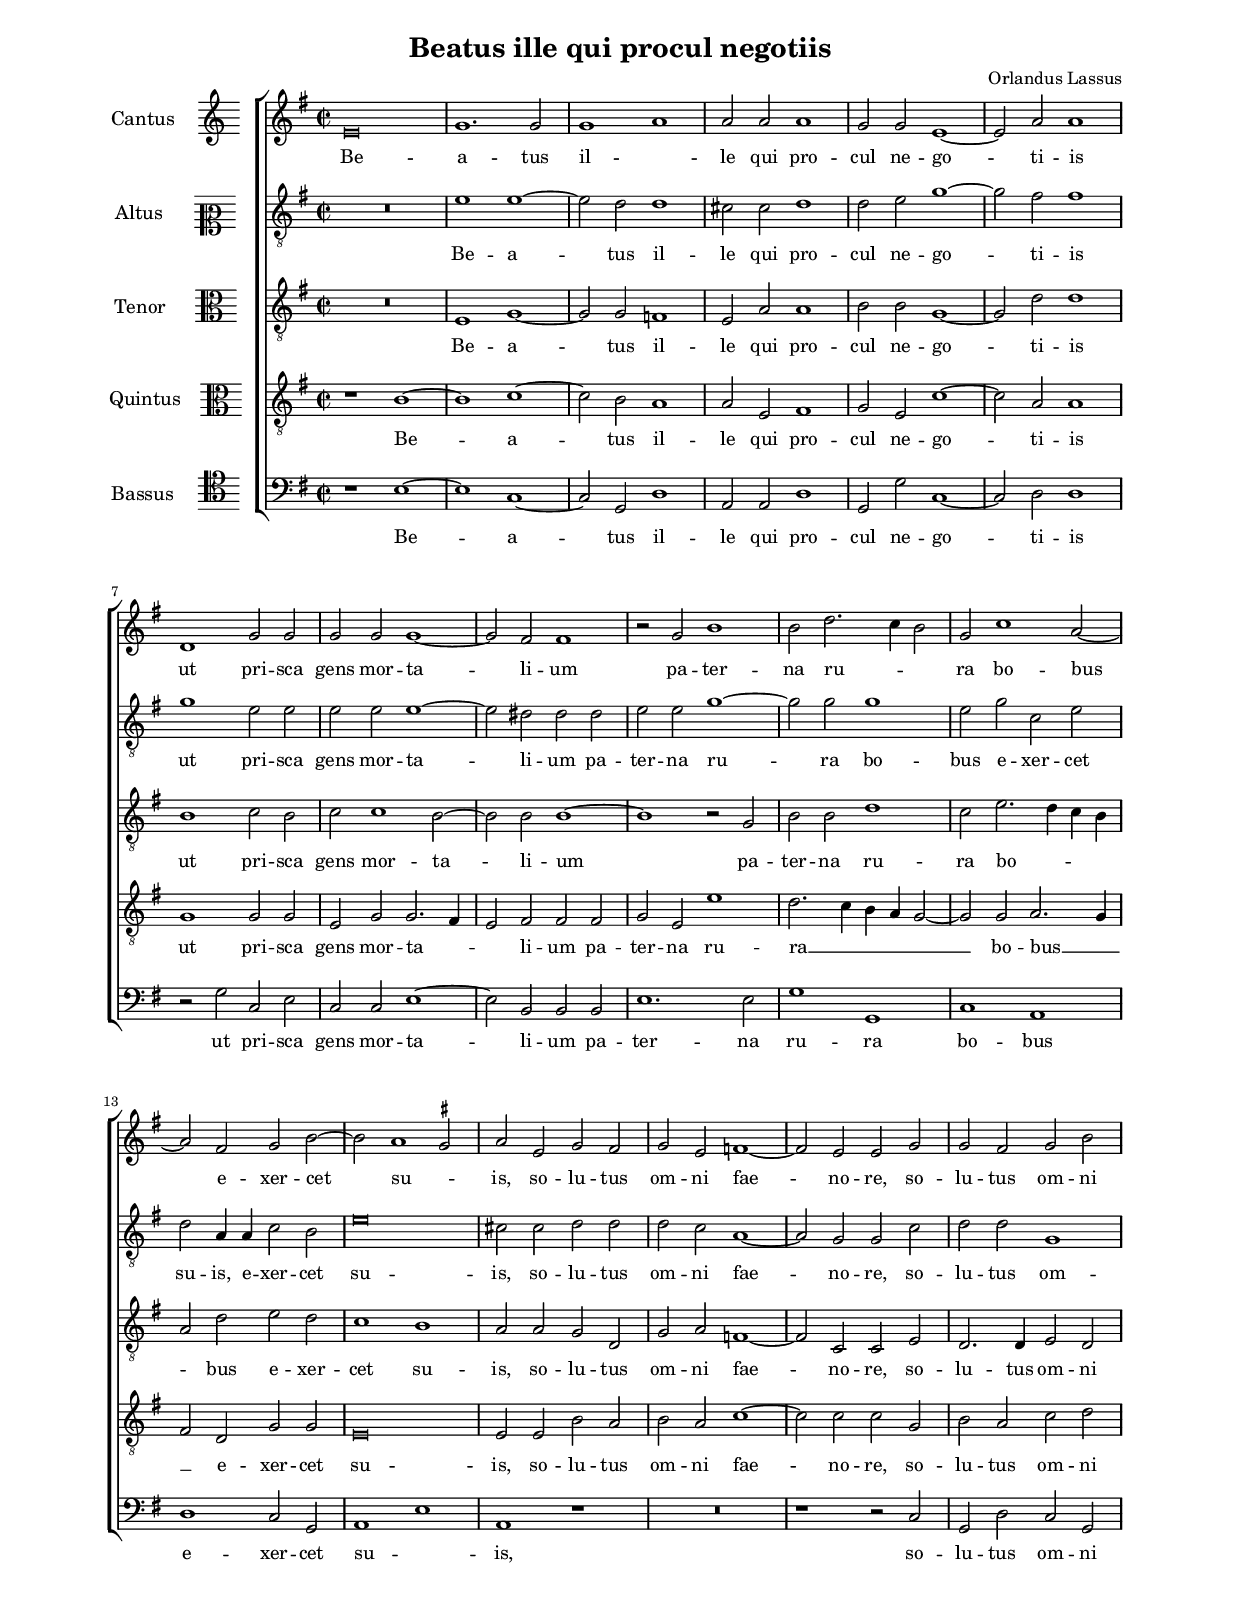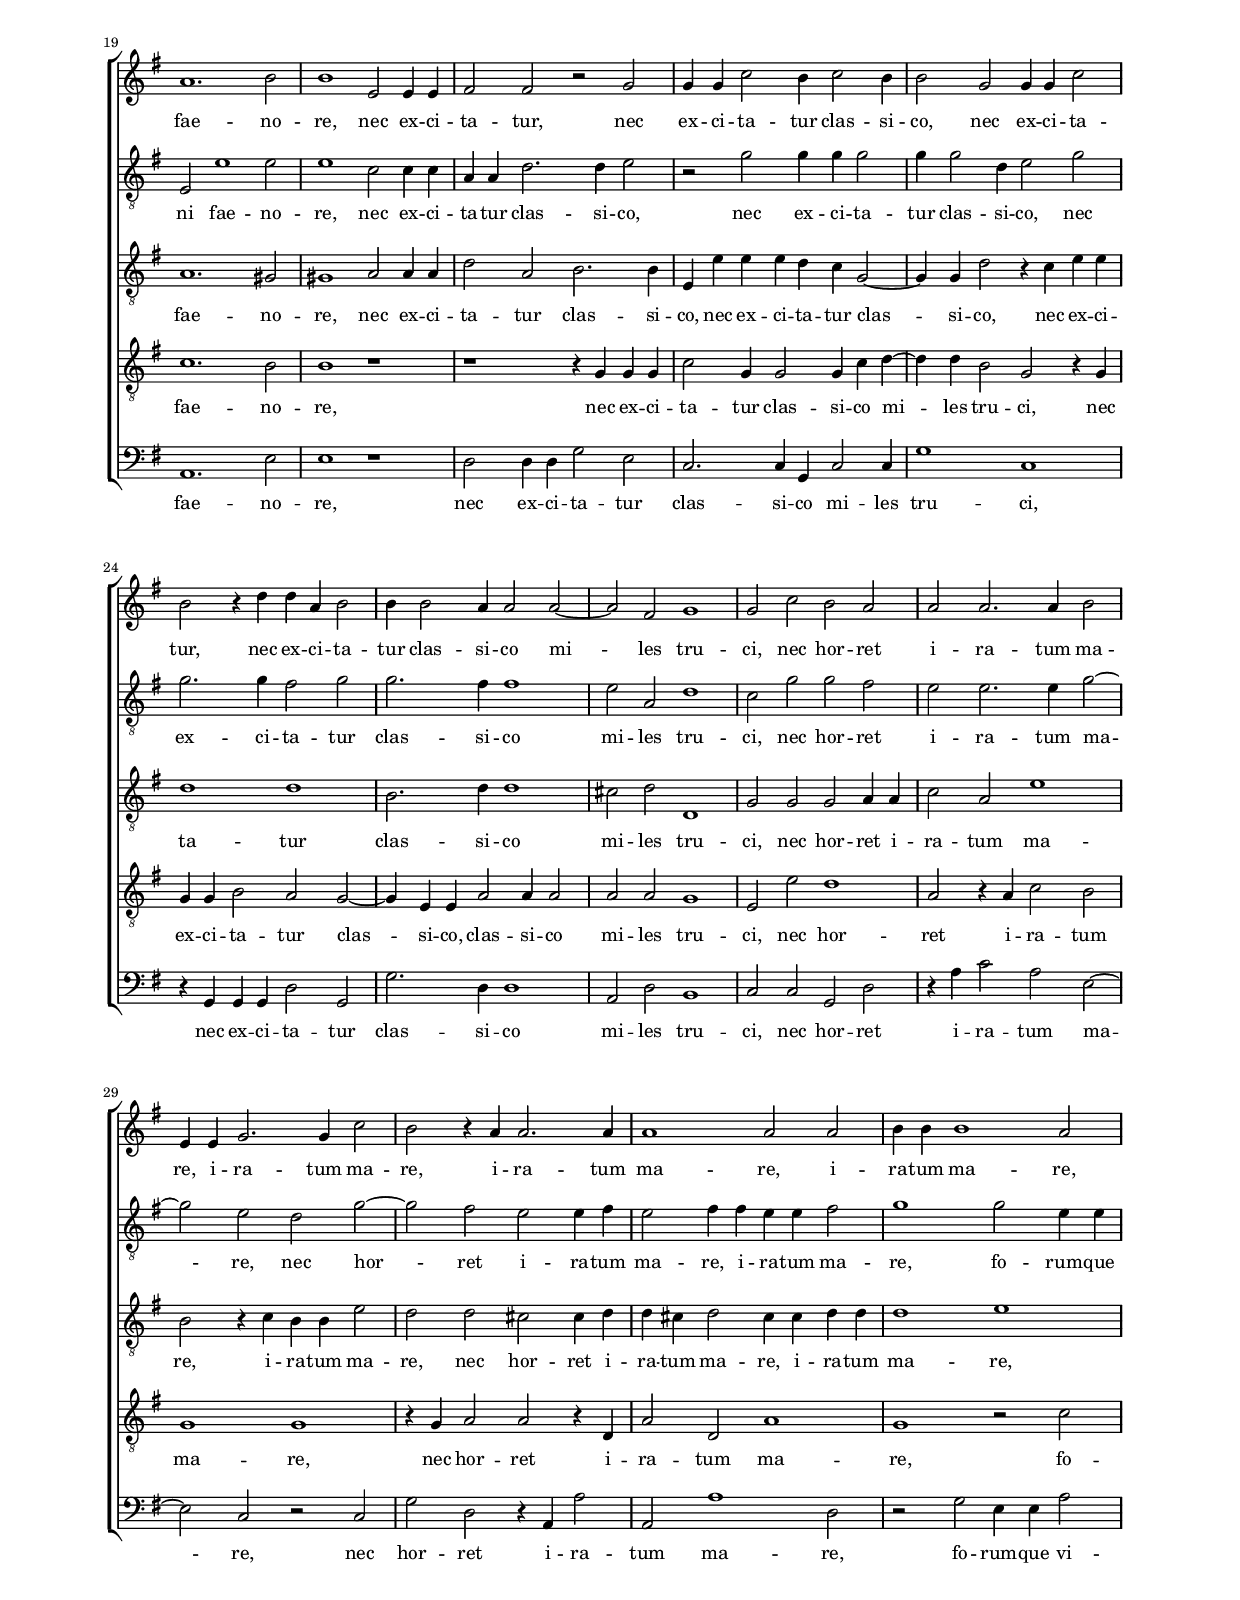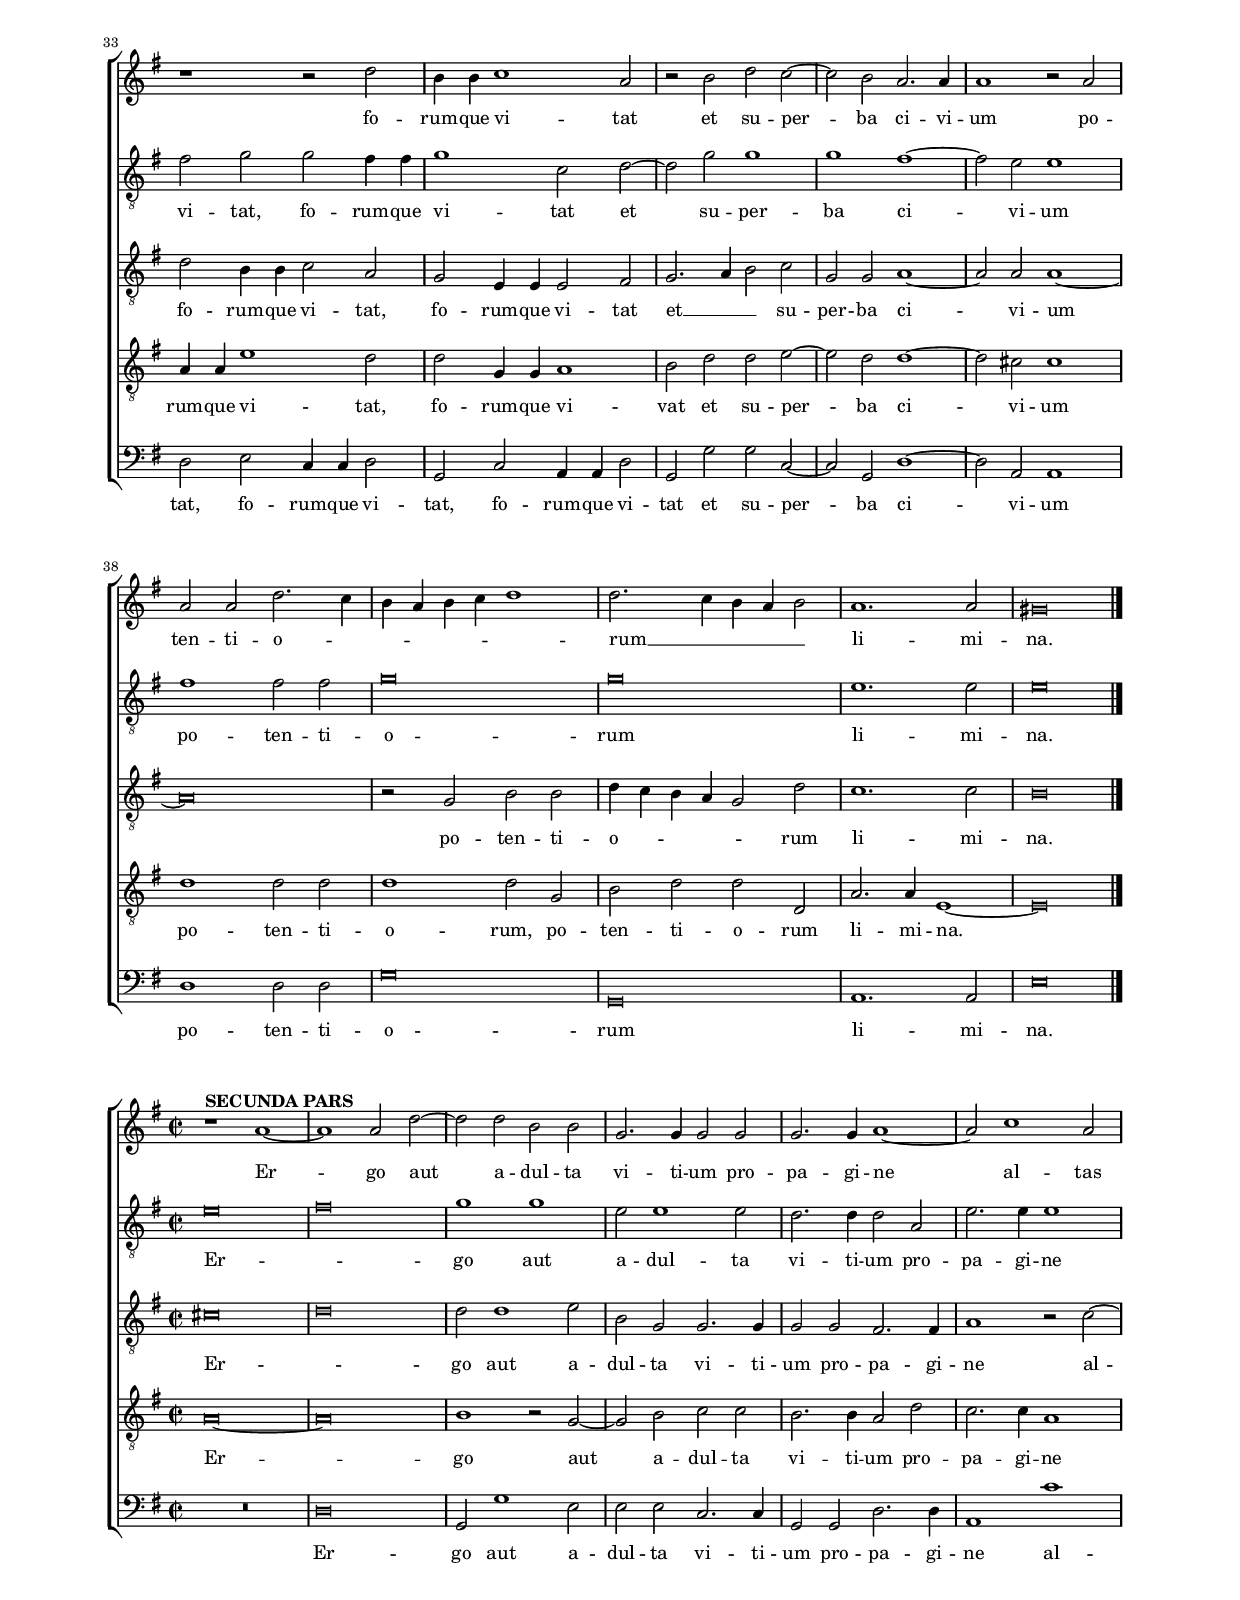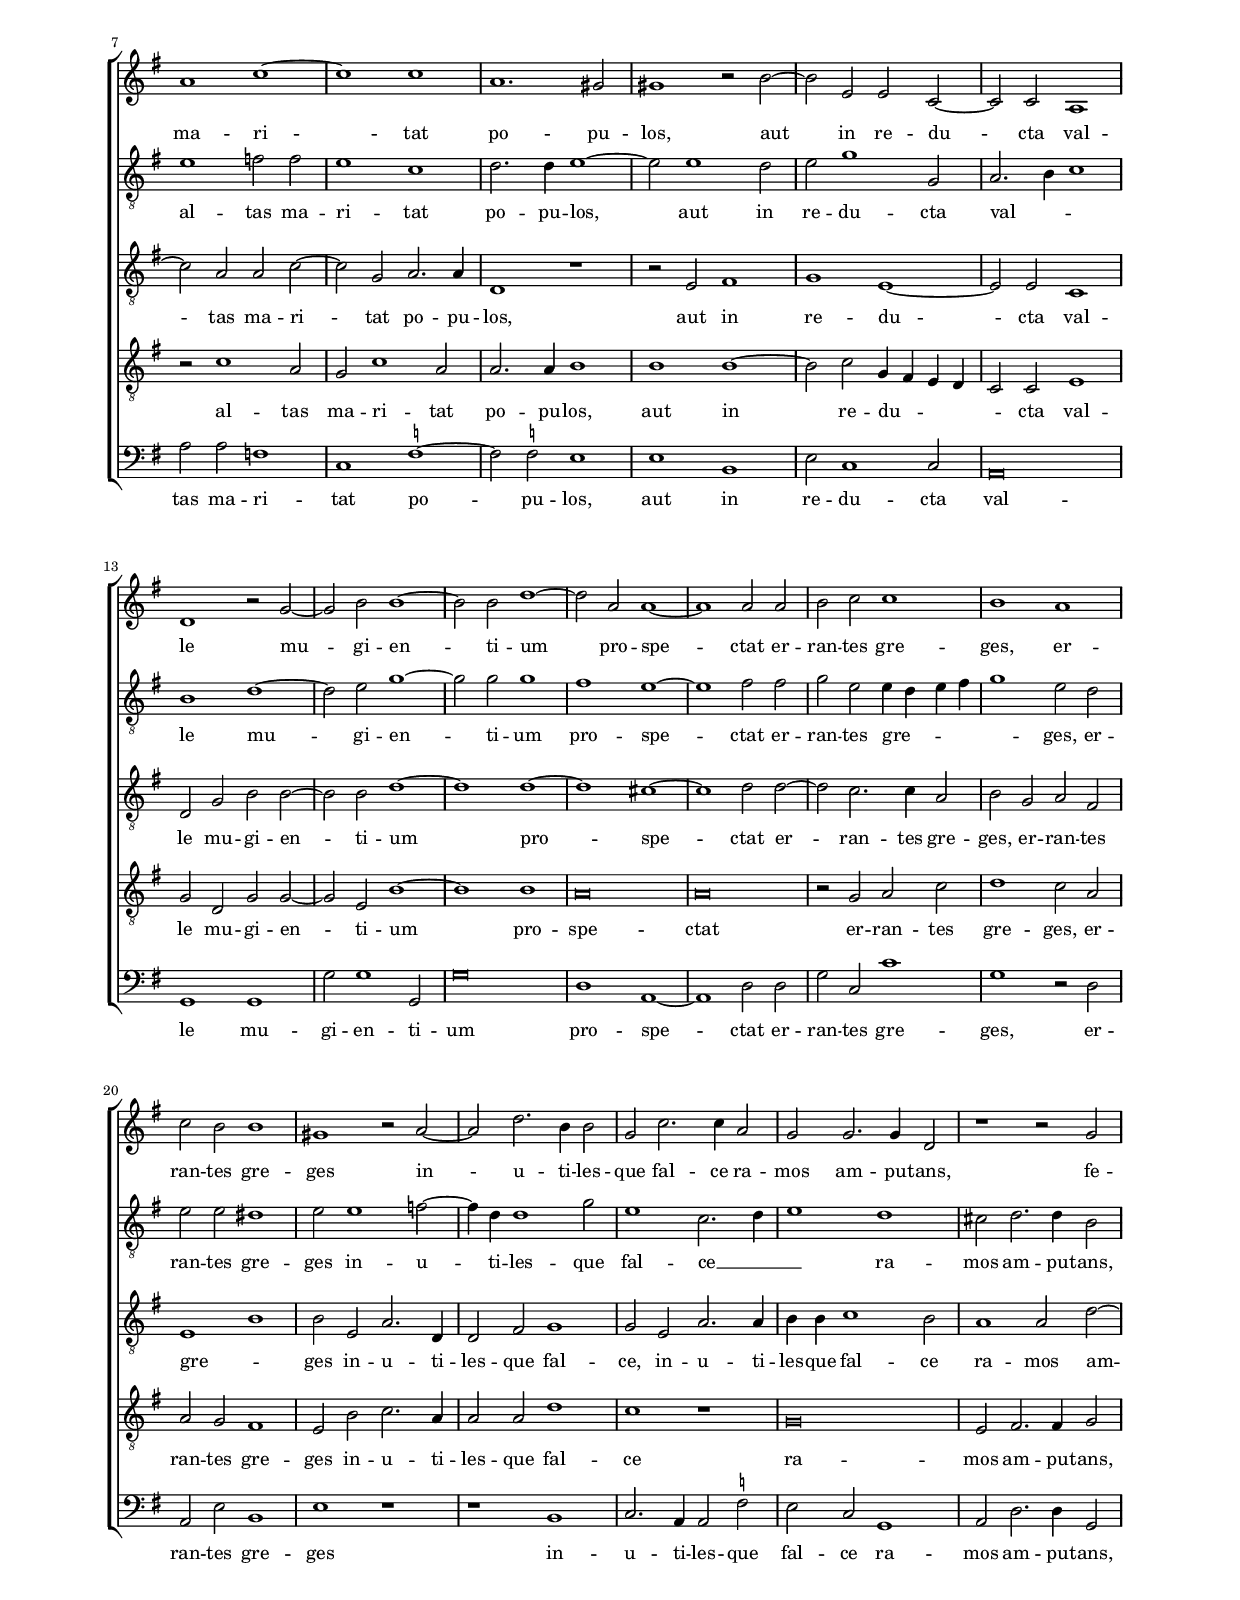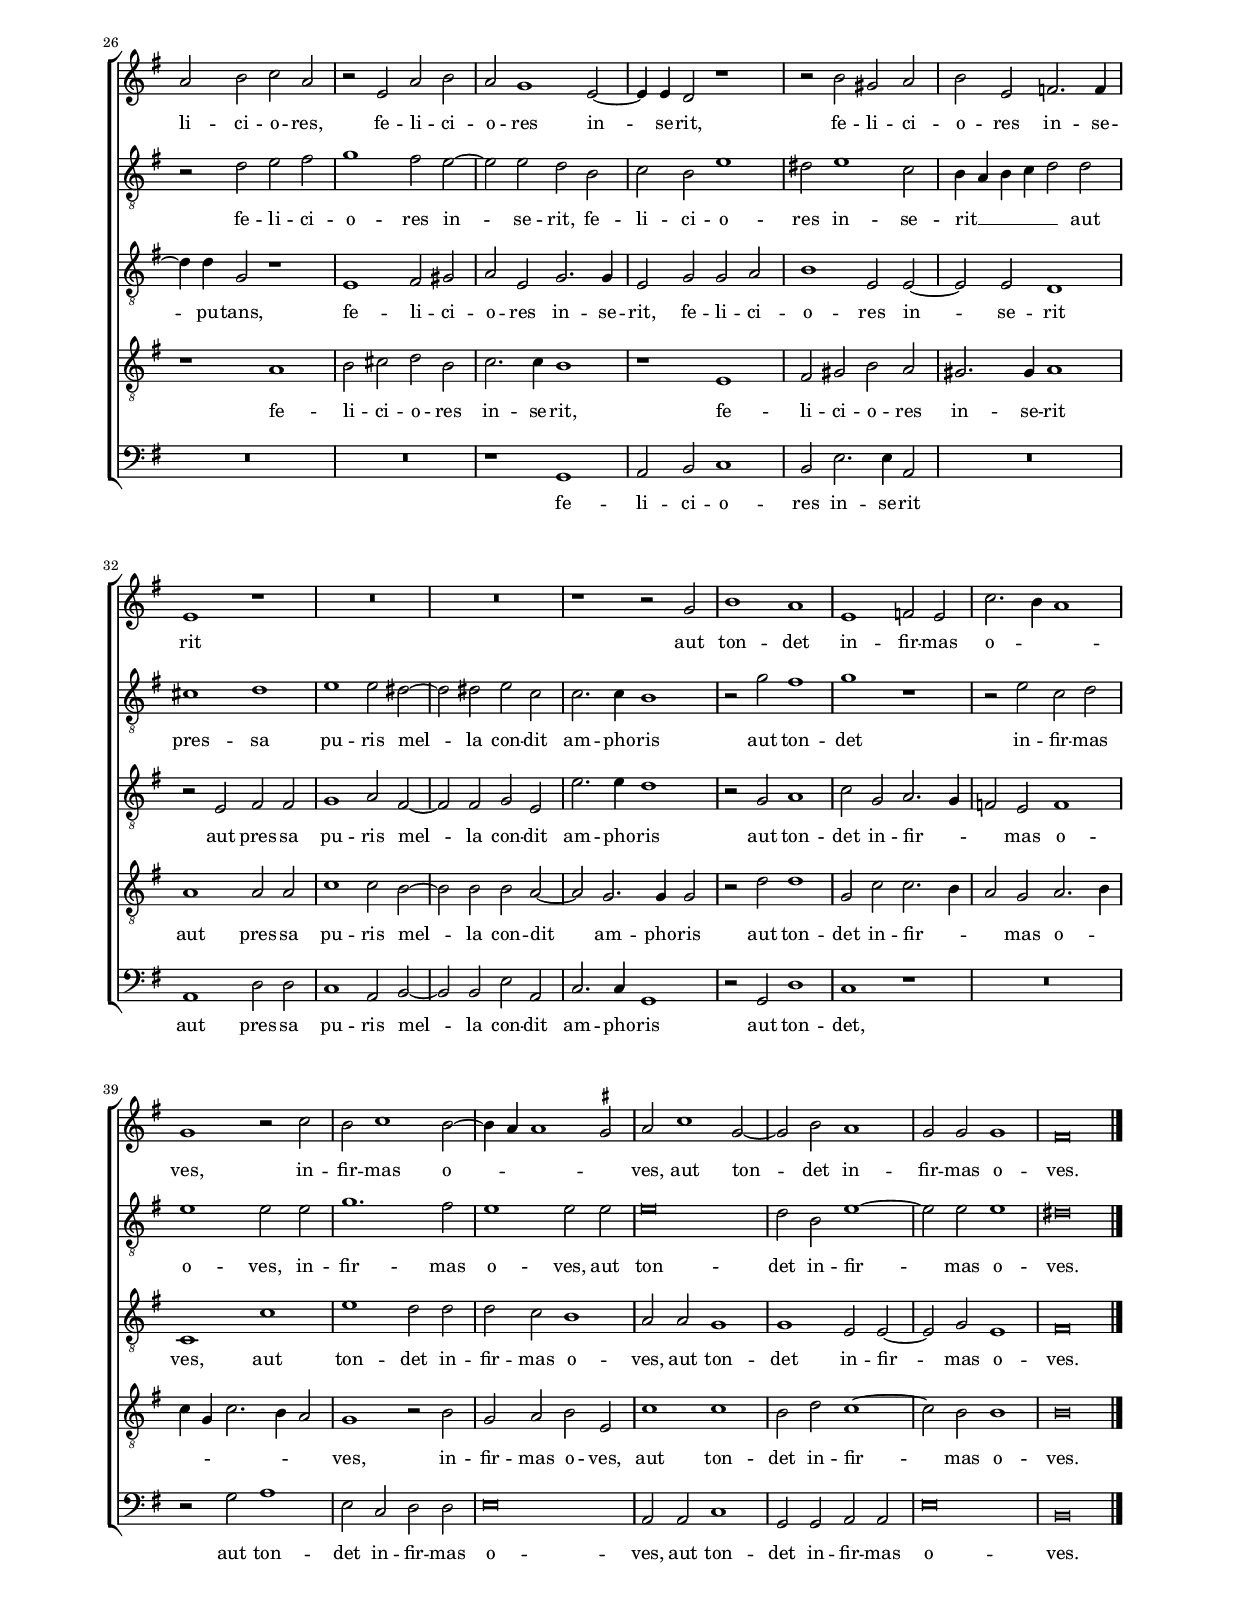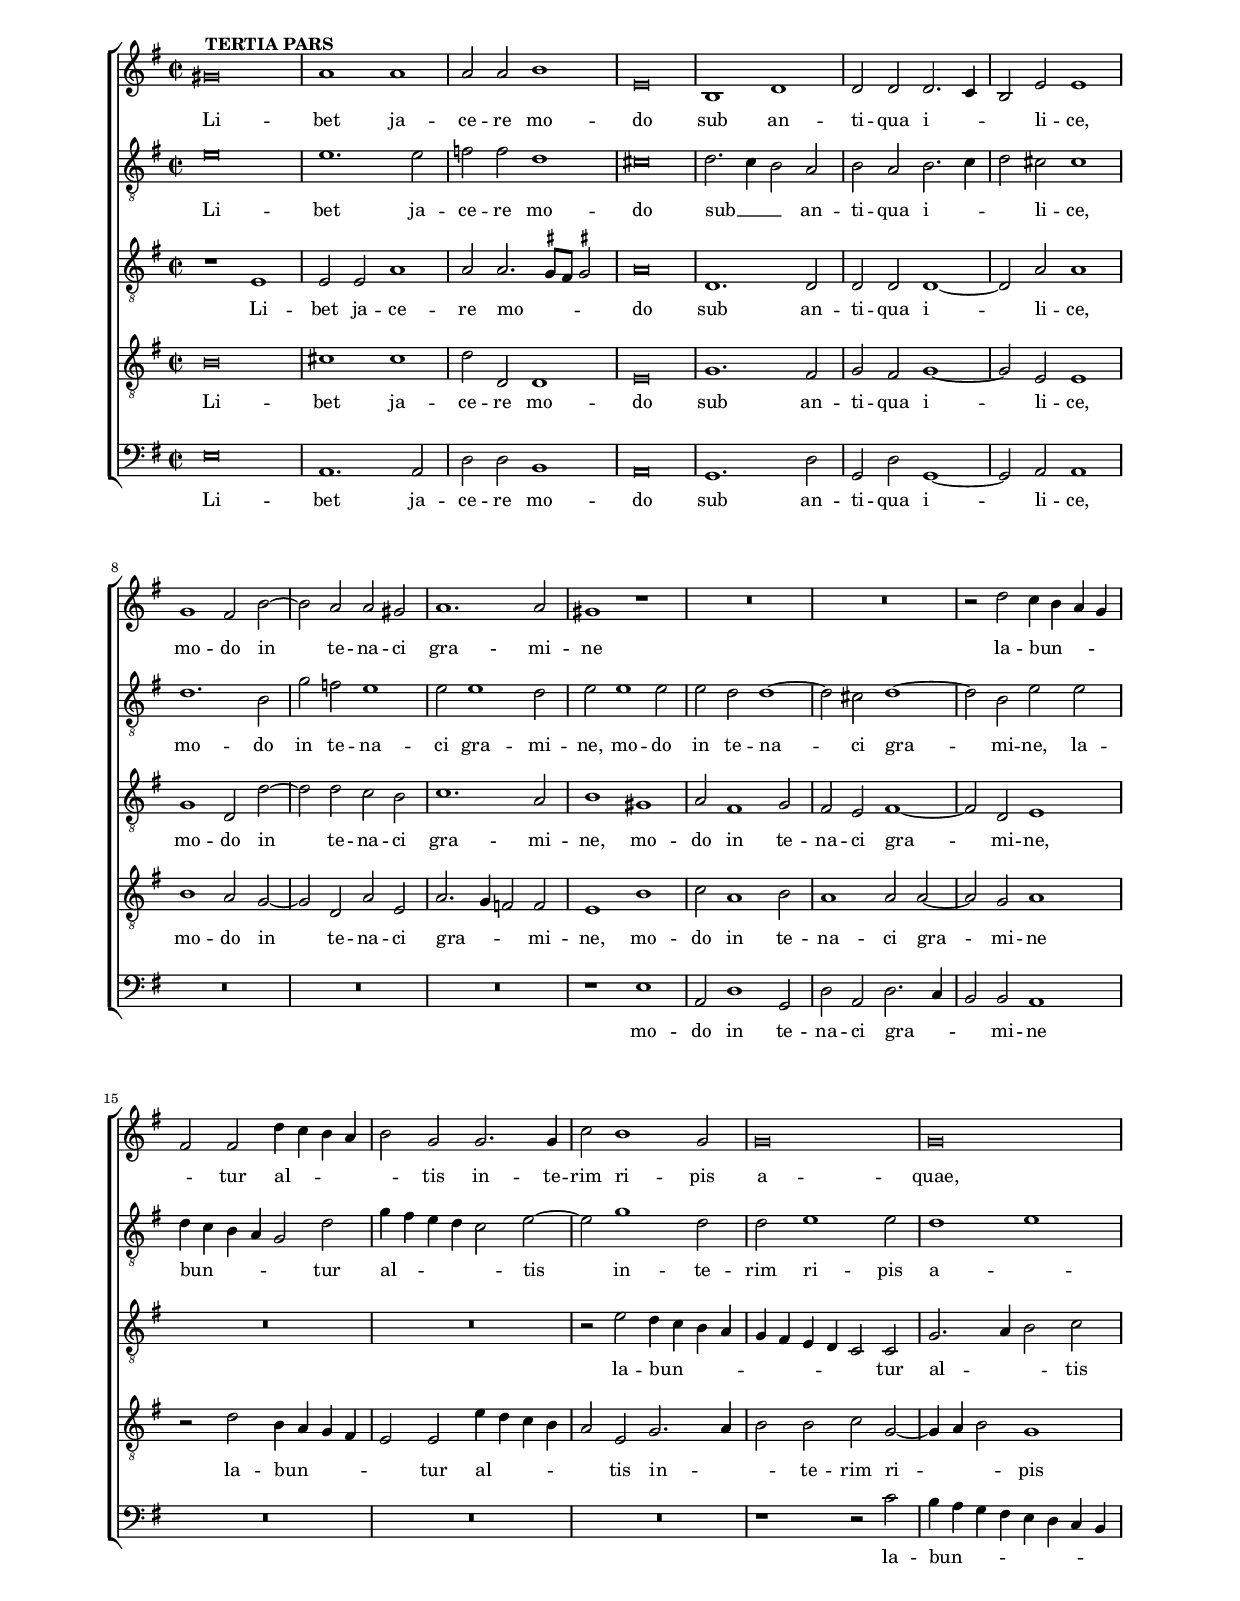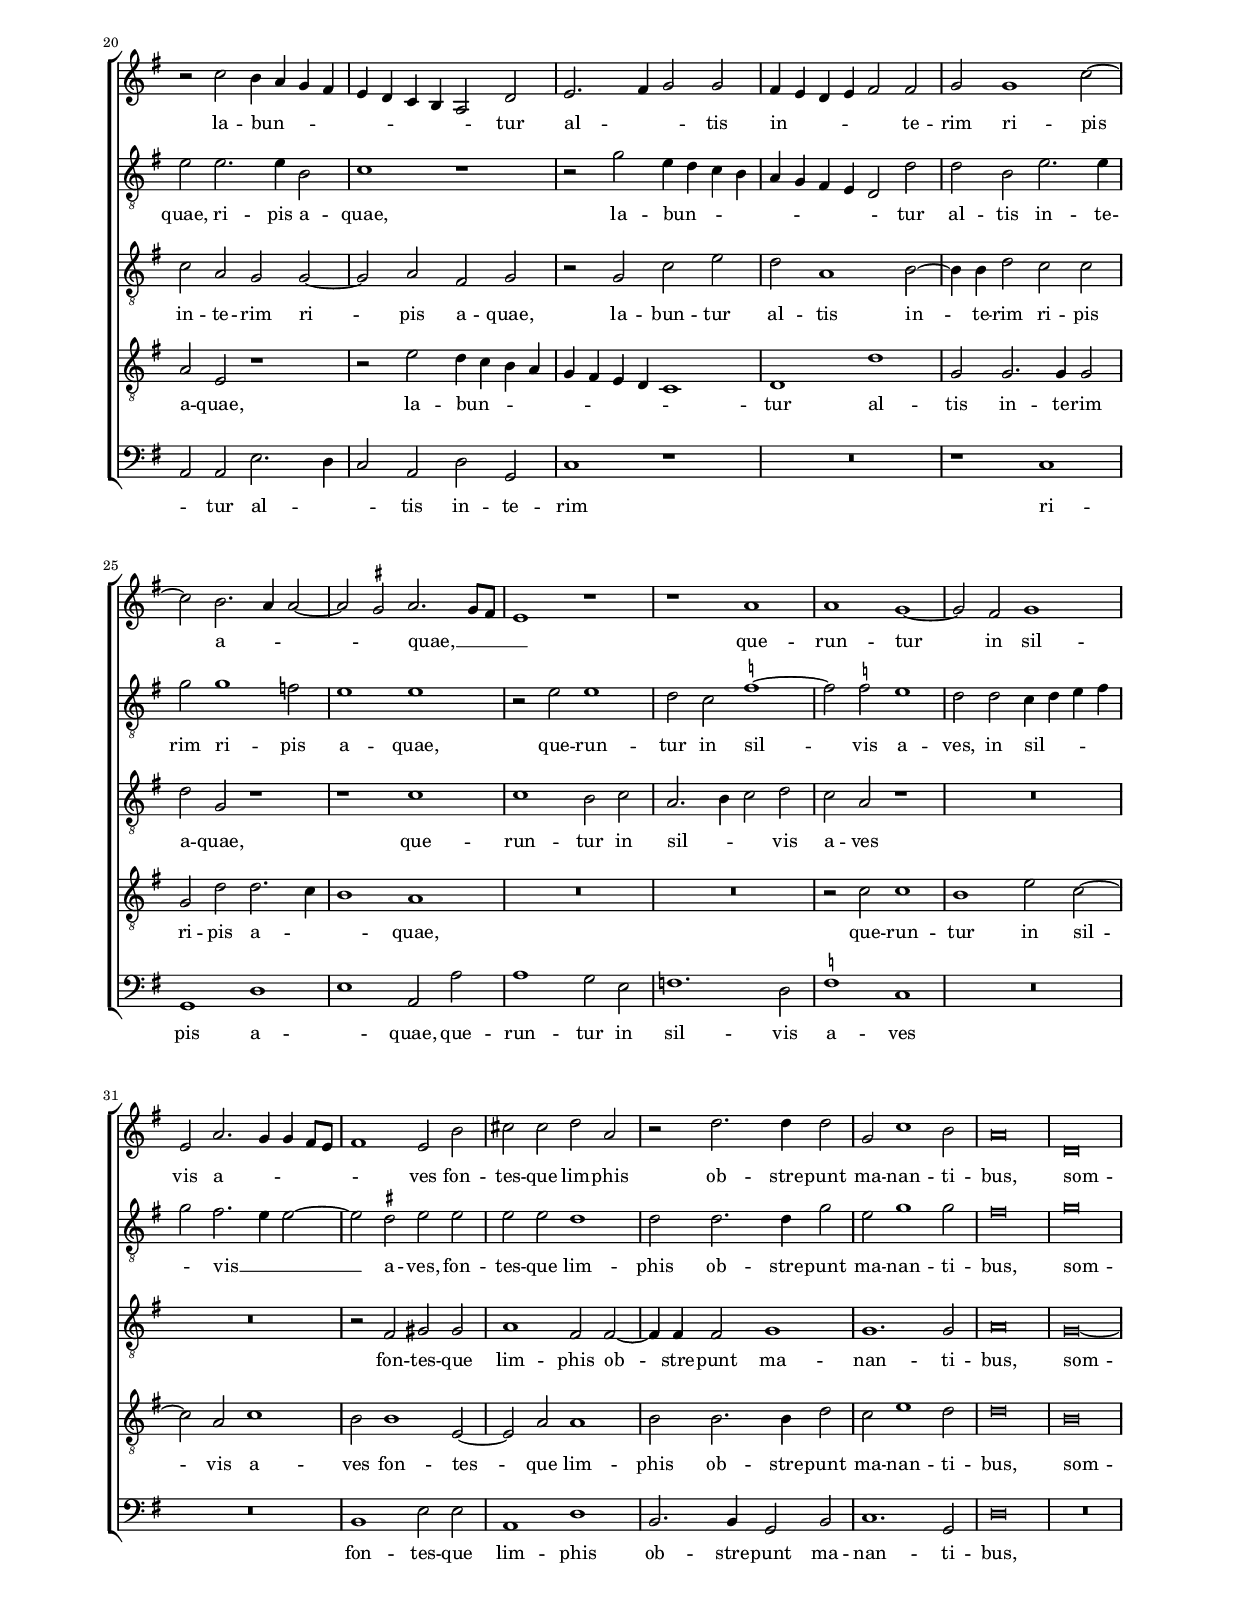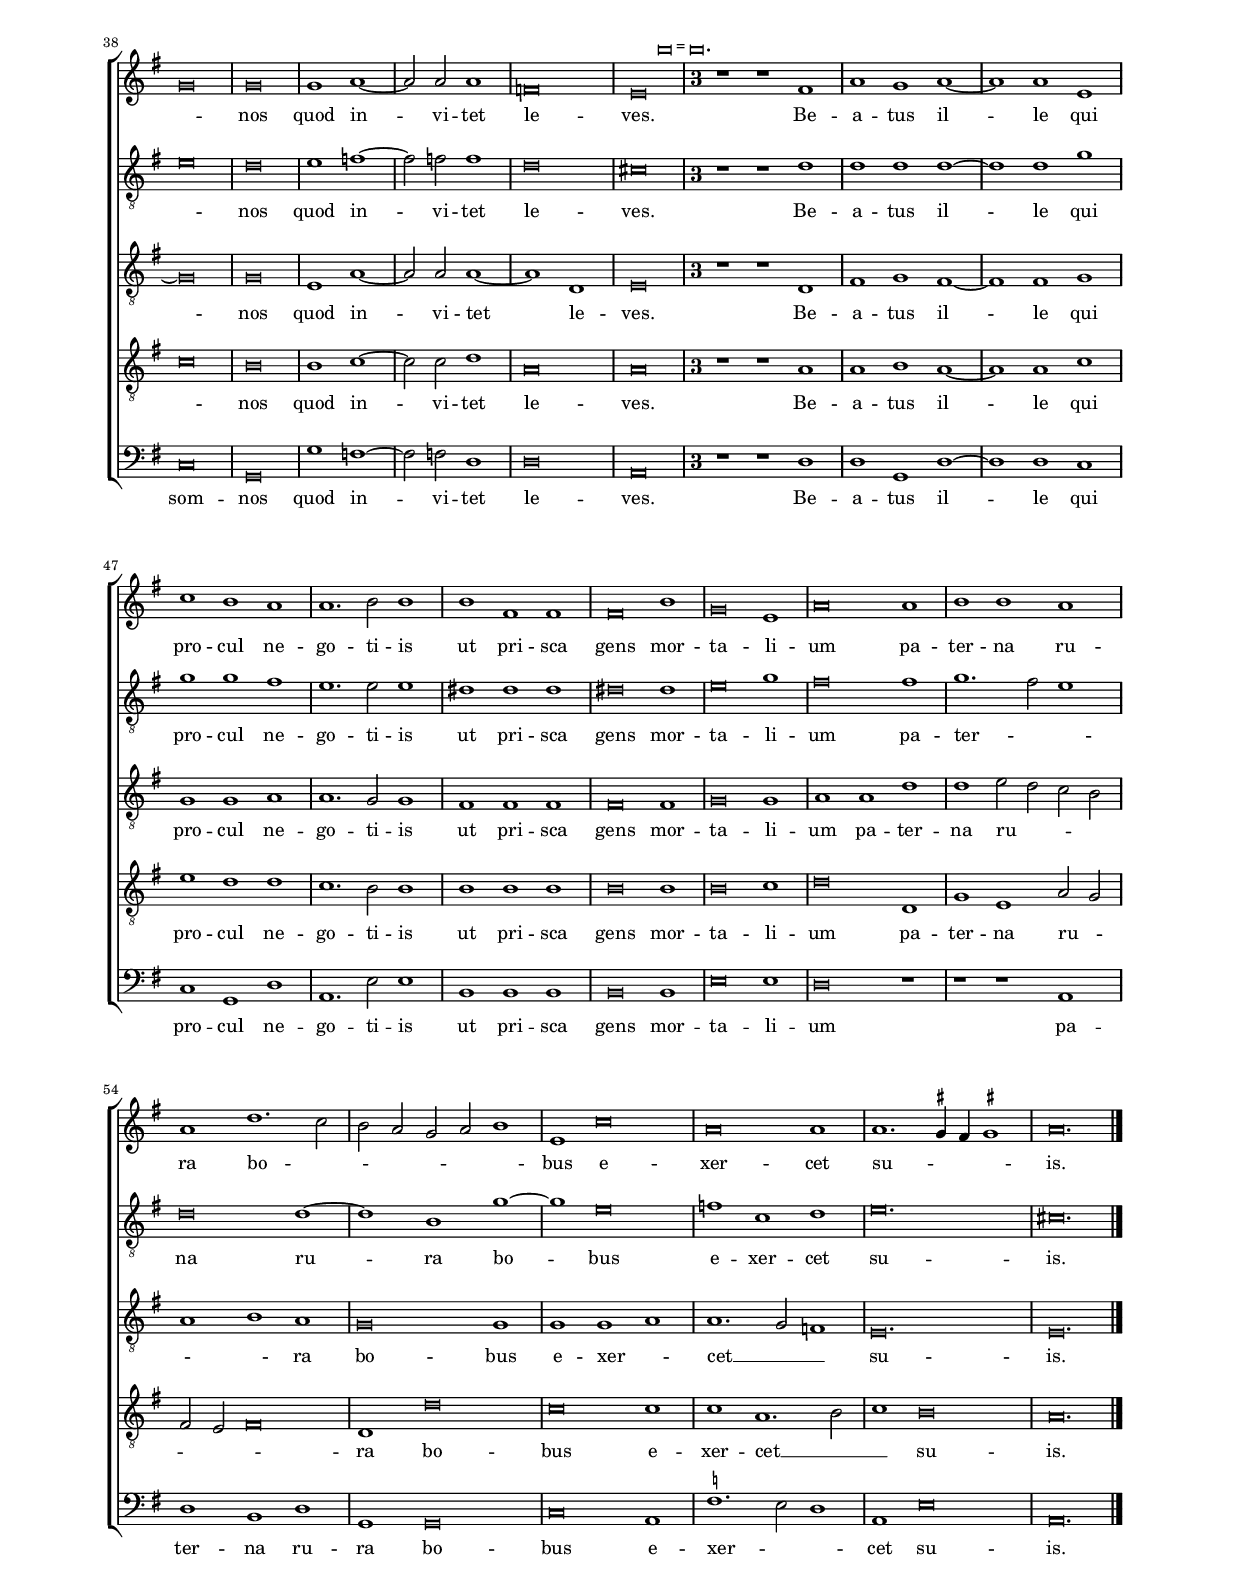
\header
{
  title="Beatus ille qui procul negotiis"
  composer="Orlandus Lassus"
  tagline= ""
}

\version "2.18.2"
\include "deutsch.ly"
#(set-global-staff-size 15)
% #(set-default-paper-size "letter")
#(ly:set-option 'point-and-click #f)

	
	ficta = { \once \set suggestAccidentals = ##t }
	
	forget = #(define-music-function (parser location music) (ly:music?) #{
		\accidentalStyle forget
		$music
		\accidentalStyle default
		#})
	
	m = \melisma
	me = \melismaEnd


\paper
	{
	top-margin = 1.8 \cm
	bottom-margin = 1.8 \cm
	left-margin = 2 \cm
	right-margin = 2 \cm
	ragged-bottom = ##f
	ragged-last-bottom = ##t
	print-page-number = ##f
	score-system-spacing = #'((basic-distance . 17) (minimum-distance . 14) (padding . 6) (strechability . 150))
	system-system-spacing = #'((basic-distance . 17) (minimum-distance . 14) (padding . 6) (strechability . 150))
	systems-per-page = 3
%       page-count = 6
%	min-systems-per-page = 3
	}

global = {
	\key c \major
	\time 2/2 \set Score.measureLength = #(ly:make-moment 2/1)
        \skip 1*84 \bar "|."
	}
	

incipitcantus = \markup { \score {
	{
	\set Staff.instrumentName = \markup { \fontsize #1 "Cantus" }
	\key c \major
	\clef violin
	s4 \bar ""
	}
	\layout  {
	raggedright = ##t
	indent = 1.8 \cm
	line-width = 2.5 \cm
	\context { \Staff \remove Time_signature_engraver }
	\override Staff.Clef.Y-extent = #'(0 . 0)
	}} \hspace #1 }
      
      
incipitaltus = \markup { \score {
	{
	\set Staff.instrumentName = \markup { \fontsize #1 "Altus" }
	\key c \major
	\clef mezzosoprano
	s4 \bar ""
	}
	\layout  {
	raggedright = ##t
	indent = 1.8 \cm
	line-width = 2.5 \cm
	\context { \Staff \remove Time_signature_engraver }
	\override Staff.Clef.Y-extent = #'(0 . 0)
	}} \hspace #1 }


incipittenor = \markup { \score {
	{
	\set Staff.instrumentName = \markup { \fontsize #1 "Tenor" }
	\key c \major
	\clef alto
	s4 \bar ""
	}
	\layout  {
	raggedright = ##t
	indent = 1.8 \cm
	line-width = 2.5 \cm
	\context { \Staff \remove Time_signature_engraver }
	\override Staff.Clef.Y-extent = #'(0 . 0)
	}} \hspace #1 }
      
      
incipitquintus = \markup { \score {
	{
	\set Staff.instrumentName = \markup { \fontsize #1 "Quintus" }
	\key c \major
	\clef alto
	s4 \bar ""
	}
	\layout  {
	raggedright = ##t
	indent = 1.8 \cm
	line-width = 2.5 \cm
	\context { \Staff \remove Time_signature_engraver }
	\override Staff.Clef.Y-extent = #'(0 . 0)
	}} \hspace #1 }
      
      
incipitbassus = \markup { \score {
	{
	\set Staff.instrumentName = \markup { \fontsize #1 "Bassus" }
	\key c \major
	\clef tenor
	s4 \bar ""
	}
	\layout  {
	raggedright = ##t
	indent = 1.8 \cm
	line-width = 2.5 \cm
	\context { \Staff \remove Time_signature_engraver }
	\override Staff.Clef.Y-extent = #'(0 . 0)
	}} \hspace #1 }


cantus =  \relative c''
	{
	a\breve
	c1. c2
	c1 d
	d2 d d1
%5
	c2 c a1~ |
	a2 d d1
	g,1 c2 c
	c2 c c1~
	c2 h h1
%10
	r2 c e1 |
	e2 g2. f4 e2
	c2 f1 d2~
	d2 h c e~
	e2 d1 \ficta cis2
%15
	d2 a c h |
	c2 a b1~
	b2 a a c
	c2 h c e
	d1. e2
%20
	e1 a,2 a4 a |
	h2 h r c
	c4 c f2 e4 f2 e4
	e2 c c4 c f2
	e2 r4 g g d e2
%25
	e4 e2 d4 d2 d~ |
	d2 h c1
	c2 f e d
	d2 d2. d4 e2
	a,4 a c2. c4 f2
%30
	e2 r4 d d2. d4 |
	d1 d2 d
	e4 e e1 d2
	r1 r2 g
	e4 e f1 d2
%35
	r2 e g f~ | 
	f2 e d2. d4
	d1 r2 d
	d2 d g2. f4
	e4 d e f g1
%40
	g2. f4 e d e2 |
	d1. d2
	cis\breve |
	}


altus =  \relative c'
        {
	R\breve
	a'1 a~
	a2 g g1
	fis2 fis g1
%5
	g2 a c1~ |
	c2 h h1
	c1 a2 a
	a2 a a1~
	a2 gis gis gis
%10
	a2 a c1~ |
	c2 c c1
	a2 c f, a
	g2 d4 d f2 e
	a\breve
%15
	fis2 fis g g |
	g2 f d1~
	d2 c c f
	g2 g c,1
	a2 a'1 a2
%20
	a1 f2 f4 f |
	d4 d g2. g4 a2
	r2 c c4 c c2
	c4 c2 g4 a2 c
	c2. c4 h2 c
%25
	c2. h4 h1 |
	a2 d, g1
	f2 c' c h
	a2 a2. a4 c2~
	c2 a g c~
%30
	c2 h a a4 h |
	a2 h4 h a a h2
	c1 c2 a4 a
	h2 c c h4 h
	c1 f,2 g~
%35
	g2 c c1 |
	c1 h~
	h2 a a1
	h1 h2 h
	c\breve
%40
	c\breve |
	a1. a2
	a\breve |
	}


tenor =  \relative c'
	{
	R\breve
	a1 c~
	c2 c b1
	a2 d d1
%5
	e2 e c1~ |
	c2 g' g1
	e1 f2 e |
	f2 f1 e2~
	e2 e e1~
%10
	e1 r2 c |
	e2 e g1
	f2 a2. g4 f e
	d2 g a g
	f1 e
%15
	d2 d c g |
	c2 d b1~
	b2 f f a
	g2. g4 a2 g
	d'1. cis2
%20
	cis1 d2 d4 d |
	g2 d e2. e4
	a,4 a' a a g f c2~
	c4 c g'2 r4 f a a
	g1 g
%25
	e2. g4 g1 |
	fis2 g g,1
	c2 c c d4 d
	f2 d a'1
	e2 r4 f e e a2
%30
	g2 g fis fis4 g |
	g4 fis g2 fis4 fis g g
	g1 a
	g2 e4 e f2 d
	c2 a4 a a2 h
%35
	c2. d4 e2 f |
	c2 c d1~
	d2 d d1~
	d\breve
	r2 c e e
%40
	g4 f e d c2 g' |
	f1. f2
	e\breve |
	}


quintus  =  \relative c'
	{
	r1 e~
	e1 f~
	f2 e d1
	d2 a h1
%5
	c2 a f'1~ |
	f2 d d1
	c1 c2 c
	a2 c c2. h4
	a2 h h h
%10
	c2 a a'1 |
	g2. f4 e d c2~
	c2 c d2. c4
	h2 g c c
	a\breve
%15
	a2 a e' d |
	e2 d f1~
	f2 f f c
	e2 d f g
	f1. e2
%20
	e1 r |
	r1 r4 c c c
	f2 c4 c2 c4 f g~
	g4 g e2 c r4 c
	c4 c e2 d c~
%25
	c4 a a d2 d4 d2 |
	d2 d c1
	a2 a' g1
	d2 r4 d f2 e
	c1 c
%30
	r4 c d2 d r4 g, |
	d'2 g, d'1
	c1 r2 f
	d4 d a'1 g2
	g2 c,4 c d1
%35
	e2 g g a~ |
	a2 g g1~
	g2 fis fis1
	g1 g2 g
	g1 g2 c,
%40
	e2 g g g, |
	d'2. d4 a1~
	a\breve |
	}


bassus  =  \relative c
	{
	r1 a'~
	a1 f~
	f2 c g'1
	d2 d g1
%5
	c,2 c' f,1~ |
	f2 g2 g1
	r2 c f, a
	f2 f a1~
	a2 e e e 
%10
	a1. a2 |
	c1 c,
	f1 d
	g1 f2 c
	d1 a'
%15
	d,1 r |
	R\breve
	r1 r2 f
	c2 g' f c
	d1. a'2
%20
	a1 r |
	g2 g4 g c2 a
	f2. f4 c f2 f4
	c'1 f,
	r4 c c c g'2 c,
%25
	c'2. g4 g1 |
	d2 g e1
	f2 f c g'
	r4 d' f2 d a~
	a2 f r f
%30
	c'2 g r4 d d'2 |
	d,2 d'1 g,2
	r2 c a4 a d2
	g,2 a f4 f g2
	c,2 f d4 d g2
%35
	c,2 c' c f,~ |
	f2 c g'1~
	g2 d d1
	g1 g2 g
	c\breve
%40
	c,\breve |
	d1. d2
	a'\breve |
	}


lyricscantus = \lyricmode {
	Be -- a -- tus il -- _ le qui pro -- cul ne -- go -- ti -- is
        ut pri -- sca gens mor -- ta -- li -- um
        pa -- ter -- na ru -- _ _ ra bo -- bus e -- xer -- cet su -- _ is,
        so -- lu -- tus om -- ni fae -- no -- re,
        so -- lu -- tus om -- ni fae -- no -- re,
        nec ex -- ci -- ta -- tur,
        nec ex -- ci -- ta -- tur clas -- si -- co,
        nec ex -- ci -- ta -- tur,
        nec ex -- ci -- ta -- tur clas -- si -- co
        mi -- les tru -- ci,
        nec hor -- ret i -- ra -- tum ma -- re,
        i -- ra -- tum ma -- re,
        i -- ra -- tum ma -- re,
        i -- ra -- tum ma -- re,
        fo -- rum -- que vi -- tat
        et su -- per -- ba ci -- vi -- um po -- ten -- ti -- o -- _ _ _ _ _ _ rum __ _ _ _ _ li -- mi -- na.
	}


lyricsaltus = \lyricmode {
	Be -- a -- tus il -- le qui pro -- cul ne -- go -- ti -- is
        ut pri -- sca gens mor -- ta -- li -- um
        pa -- ter -- na ru -- ra bo -- bus e -- xer -- cet su -- is,
        e -- xer -- cet su -- is,
        so -- lu -- tus om -- ni fae -- no -- re,
        so -- lu -- tus om -- ni fae -- no -- re,
        nec ex -- ci -- ta -- tur clas -- si -- co,
        nec ex -- ci -- ta -- tur clas -- si -- co,
        nec ex -- ci -- ta -- tur clas -- si -- co
        mi -- les tru -- ci,
        nec hor -- ret i -- ra -- tum ma -- re,
        nec hor -- ret i -- ra -- tum ma -- re,
        i -- ra -- tum ma -- re,
        fo -- rum -- que vi -- tat,
        fo -- rum -- que vi -- tat
        et su -- per -- ba ci -- vi -- um po -- ten -- ti -- o -- rum li -- mi -- na.
	}


lyricstenor = \lyricmode {
	Be -- a -- tus il -- le qui pro -- cul ne -- go -- ti -- is
        ut pri -- sca gens mor -- ta -- li -- um
        pa -- ter -- na ru -- ra bo -- _ _ _ _ bus e -- xer -- cet su -- is,
        so -- lu -- tus om -- ni fae -- no -- re,
        so -- lu -- tus om -- ni fae -- no -- re,
        nec ex -- ci -- ta -- tur clas -- si -- co,
        nec ex -- ci -- ta -- tur clas -- si -- co,
        nec ex -- ci -- ta -- tur clas -- si -- co
        mi -- les tru -- ci,
        nec hor -- ret i -- ra -- tum ma -- re,
        i -- ra -- tum ma -- re,
        nec hor -- ret i -- ra -- tum ma -- re,
        i -- ra -- tum ma -- re,
        fo -- rum -- que vi -- tat,
        fo -- rum -- que vi -- tat
        et __ _ _ su -- per -- ba ci -- vi -- um po -- ten -- ti -- o -- _ _ _ _ rum li -- mi -- na.
	}


lyricsquintus = \lyricmode {
	Be -- a -- tus il -- le qui pro -- cul ne -- go -- ti -- is
        ut pri -- sca gens mor -- ta -- _ _ li -- um
        pa -- ter -- na ru -- ra __ _ _ _ _ bo -- bus __ _ _ e -- xer -- cet su -- is,
        so -- lu -- tus om -- ni fae -- no -- re,
        so -- lu -- tus om -- ni fae -- no -- re,
        nec ex -- ci -- ta -- tur clas -- si -- co mi -- les tru -- ci,
        nec ex -- ci -- ta -- tur clas -- si -- co,
        clas -- si -- co mi -- les tru -- ci,
        nec hor -- ret i -- ra -- tum ma -- re,
        nec hor -- ret i -- ra -- tum ma -- re,
        fo -- rum -- que vi -- tat,
        fo -- rum -- que vi -- vat
        et su -- per -- ba ci -- vi -- um po -- ten -- ti -- o -- rum,
        po -- ten -- ti -- o -- rum li -- mi -- na.
	}


lyricsbassus = \lyricmode {
	Be -- a -- tus il -- le qui pro -- cul ne -- go -- ti -- is
        ut pri -- sca gens mor -- ta -- li -- um
        pa -- ter -- na ru -- ra bo -- bus e -- xer -- cet su -- _ is,
        so -- lu -- tus om -- ni fae -- no -- re,
        nec ex -- ci -- ta -- tur clas -- si -- co mi -- les tru -- ci,
        nec ex -- ci -- ta -- tur clas -- si -- co mi -- les tru -- ci,
        nec hor -- ret i -- ra -- tum ma -- re,
        nec hor -- ret i -- ra -- tum ma -- re,
        fo -- rum -- que vi -- tat,
        fo -- rum -- que vi -- tat,
        fo -- rum -- que vi -- tat
        et su -- per -- ba ci -- vi -- um po -- ten -- ti -- o -- rum li -- mi -- na.
	}


\score
{  
	\transpose c g, {
	\new ChoirStaff \with { \override StaffGrouper.staff-staff-spacing.basic-distance = #12 }
	<<

	\new Staff << \global
	\new Voice="v1" {
		\set Staff.instrumentName=\incipitcantus
		\set Staff.midiInstrument = "reed organ"
		\clef violin
		\cantus }
	\new Lyrics \lyricsto "v1" {\lyricscantus }
	>>


	\new Staff << \global
	\new Voice="v2" {
		\set Staff.instrumentName=\incipitaltus
		\set Staff.midiInstrument = "reed organ"
                \clef "G_8"
		\altus}
	\new Lyrics \lyricsto "v2" {\lyricsaltus }
	>>


	\new Staff << \global
	\new Voice="v3" {
		\set Staff.instrumentName=\incipittenor
		\set Staff.midiInstrument = "reed organ"
		\clef "G_8"
		\tenor }
	\new Lyrics \lyricsto "v3" {\lyricstenor }
	>>


	\new Staff << \global
	\new Voice="v5" {
		\set Staff.instrumentName=\incipitquintus
		\set Staff.midiInstrument = "reed organ"
		\clef "G_8"
		\quintus}
	\new Lyrics \lyricsto "v5" {\lyricsquintus }
	>>


	\new Staff << \global
	\new Voice="v4" {
		\set Staff.instrumentName=\incipitbassus
		\set Staff.midiInstrument = "reed organ"
		\clef bass
		\bassus }
	\new Lyrics \lyricsto "v4" {\lyricsbassus}
	>>

	>>
	} % transpose

	\layout
	{
	indent = 2.5 \cm
	\context { \Staff \override TimeSignature.break-visibility = #end-of-line-invisible }
	\context { \Lyrics \override VerticalAxisGroup.nonstaff-relatedstaff-spacing.padding = #1.4 }
%	\context { \Lyrics \override LyricText.font-size = #1 }
%	\context { \Staff \override InstrumentName.X-offset = #'-25 }
	\context { \Score \override BarNumber.padding = #2 }
	\context { \Voice \override NoteHead.style = #'baroque }
	}


\midi
	{
    	\tempo 2 = 90
	}

}

%%%%%%%%%%%%%%%%%%%%  SECUNDA PARS %%%%%%%%%%%%%%%%%%%%


global = {
	\key c \major
	\time 2/2 \set Score.measureLength = #(ly:make-moment 2/1)
        \skip 1*90 \bar "|."
	}


cantus =  \relative c''
	{
	r1^\markup { \left-align \bold "SECUNDA PARS" } d~
	d1 d2 g~
	g2 g e e
	c2. c4 c2 c
%5
	c2. c4 d1~ |
	d2 f1 d2
	d1 f~
	f1 f
	d1. cis2
%10
	cis1 r2 e~ |
	e2 a, a f~
	f2 f d1
	g1 r2 c~
	c2 e e1~
%15
	e2 e g1~ |
	g2 d d1~
	d1 d2 d
	e2 f f1
	e1 d
%20
	f2 e e1 |
	cis1 r2 d~
	d2 g2. e4 e2
	c2 f2. f4 d2
	c2 c2. c4 g2
%25
	r1 r2 c |
	d2 e f d
	r2 a d e
	d2 c1 a2~
	a4 a g2 r1
%30
	r2 e' cis d |
	e2 a, b2. b4
	a1 r
	R\breve
	R\breve
%35
	r1 r2 c |
	e1 d
	a1 b2 a
	f'2. e4 d1
	c1 r2 f
%40
	e2 f1 e2~ |
	e4 d d1 \ficta cis2
	d2 f1 c2~
	c2 e d1
	c2 c c1
%45
	h\breve |
	}


altus =  \relative c'
        {
	a'\breve
	h\breve
	c1 c
	a2 a1 a2
%5
	g2. g4 g2 d |
	a'2. a4 a1
	a1 b2 b
	a1 f
	g2. g4 a1~
%10
	a2 a1 g2 |
	a2 c1 c,2
	d2. e4 f1
	e1 g~
	g2 a c1~
%15
	c2 c c1 |
	h1 a~
	a1 h2 h
	c2 a a4 g a h
	c1 a2 g
%20
	a2 a gis1 |
	a2 a1 b2~
	b4 g g1 c2
	a1 f2. g4
	a1 g
%25
	fis2 g2. g4 e2 |
	r2 g a h
	c1 h2 a~
	a2 a g e
	f2 e a1
%30
	gis2 a1 f2 |
	e4 d e f g2 g
	fis1 g
	a1 a2 gis~
	gis2 gis a f
%35
	f2. f4 e1 |
	r2 c' h1
	c1 r
	r2 a f g
	a1 a2 a
%40
	c1. h2 |
	a1 a2 a
	a\breve
	g2 e a1~
	a2 a a1
%45
	gis\breve |
	}


tenor =  \relative c'
	{
	fis\breve
	g\breve
	g2 g1 a2
	e2 c c2. c4
%5
	c2 c h2. h4 |
	d1 r2 f~
	f2 d d f~
	f2 c d2. d4
	g,1 r
%10
	r2 a h1 |
	c1 a~
	a2 a f1
	g2 c e e~
	e2 e g1~
%15
	g1 g~ |
	g1 fis~
	fis1 g2 g~
	g2 f2. f4 d2
	e2 c d h
%20
	a1 e' |
	e2 a, d2. g,4
	g2 h c1
	c2 a d2. d4
	e4 e f1 e2
%25
	d1 d2 g~ |
	g4 g c,2 r1
	a1 h2 cis
	d2 a c2. c4
	a2 c c d
%30
	e1 a,2 a~ |
	a2 a g1
	r2 a h h
	c1 d2 h~
	h2 h c a
%35
	a'2. a4 g1 |
	r2 c, d1
	f2 c d2. c4
	b2 a b1
	f1 f'
%40
	a1 g2 g |
	g2 f e1
	d2 d c1
	c1 a2 a~
	a2 c a1
%45
	h\breve |
	}


quintus  =  \relative c'
	{
	d\breve~
        d\breve
	e1 r2 c~
	c2 e f f
%5
        e2. e4 d2 g
	f2. f4 d1 |
	r2 f1 d2
	c2 f1 d2
	d2.d4 e1
%10
        e1 e~
	e2 f c4 h a g |
	f2 f a1
	c2 g c c~
	c2 a e'1~
%15
        e1 e
	d\breve |
	d\breve
	r2 c d f
	g1 f2 d
%20
        d2 c h1
	a2 e' f2. d4 |
	d2 d g1
	f1 r
	c\breve
%25
        a2 h2. h4 c2
	r1 d |
	e2 fis g e
	f2. f4 e1
	r1 a,
%30
        h2 cis e d
	cis2. cis4 d1 |
	d1 d2 d
	f1 f2 e~
	e2 e e d~
%35
        d2 c2. c4 c2
	r2 g' g1 |
	c,2 f f2. e4
	d2 c d2. e4
	f4 c f2. e4 d2
%40
        c1 r2 e
	c2 d e a, |
	f'1 f
	e2 g f1~
	f2 e e1
%45
	e\breve |
	}


bassus  =  \relative c
	{
	R\breve
        g'\breve
	c,2 c'1 a2
	a2 a f2. f4
%5
	c2 c g'2. g4 |
	d1 f'
	d2 d b1
	f1 \ficta b~
	\ficta b2 \ficta b! a1
%10
	a1 e |
	a2 f1 f2
	d\breve
	c1 c
	c'2 c1 c,2
%15
	c'\breve |
	g1 d~
	d1 g2 g
	c2 f, f'1
	c1 r2 g
%20
	d2 a' e1 |
	a1 r
	r1 e
	f2. d4 d2 \ficta b'
	a2 f c1
%25
	d2 g2. g4 c,2 |
	R\breve
	R\breve
	r1 c
	d2 e f1
%30
	e2 a2. a4 d,2 |
	R\breve
	d1 g2 g
	f1 d2 e~
	e2 e a d,
%35
	f2. f4 c1 |
	r2 c g'1
	f1 r
	R\breve
	r2 c' d1
%40
	a2 f g g |
	a\breve
	d,2 d f1
	c2 c d d
	a'\breve
%45
	e\breve |
	}


lyricscantus = \lyricmode {
	Er -- go aut a -- dul -- ta vi -- ti -- um pro -- pa -- gi -- ne
        al -- tas ma -- ri -- tat po -- pu -- los,
        aut in re -- du -- cta val -- le mu -- gi -- en -- ti -- um
        pro -- spe -- ctat er -- ran -- tes gre -- ges,
        er -- ran -- tes gre -- ges
        in -- u -- ti -- les -- que fal -- ce ra -- mos am -- pu -- tans,
        fe -- li -- ci -- o -- res,
        fe -- li -- ci -- o -- res in -- se -- rit,
        fe -- li -- ci -- o -- res in -- se -- rit
        aut ton -- det in -- fir -- mas o -- _ _ ves,
        in -- fir -- mas o -- _ _ _ ves,
        aut ton -- det in -- fir -- mas o -- ves.
	}


lyricsaltus = \lyricmode {
	Er -- _ go aut a -- dul -- ta vi -- ti -- um pro -- pa -- gi -- ne
        al -- tas ma -- ri -- tat po -- pu -- los,
        aut in re -- du -- cta val -- _ _ le mu -- gi -- en -- ti -- um
        pro -- spe -- ctat er -- ran -- tes gre -- _ _ _ _ ges,
        er -- ran -- tes gre -- ges
        in -- u -- ti -- les -- que fal -- ce __ _ _ ra -- mos am -- pu -- tans,
        fe -- li -- ci -- o -- res in -- se -- rit,
        fe -- li -- ci -- o -- res in -- se -- rit __ _ _ _ _
        aut pres -- sa pu -- ris mel -- la con -- dit am -- pho -- ris
        aut ton -- det in -- fir -- mas o -- ves,
        in -- fir -- mas o -- ves,
        aut ton -- det in -- fir -- mas o -- ves.
	}


lyricstenor = \lyricmode {
	Er -- _ go aut a -- dul -- ta vi -- ti -- um pro -- pa -- gi -- ne
        al -- tas ma -- ri -- tat po -- pu -- los,
        aut in re -- du -- cta val -- le mu -- gi -- en -- ti -- um
        pro -- spe -- ctat er -- ran -- tes gre -- ges,
        er -- ran -- tes gre -- _ ges
        in -- u -- ti -- les -- que fal -- ce,
        in -- u -- ti -- les -- que fal -- ce ra -- mos am -- pu -- tans,
        fe -- li -- ci -- o -- res in -- se -- rit,
        fe -- li -- ci -- o -- res in -- se -- rit
        aut pres -- sa pu -- ris mel -- la con -- dit am -- pho -- ris
        aut ton -- det in -- fir -- _ _ mas o -- ves,
        aut ton -- det in -- fir -- mas o -- ves,
        aut ton -- det in -- fir -- mas o -- ves.
	}


lyricsquintus = \lyricmode {
	Er -- go aut a -- dul -- ta vi -- ti -- um pro -- pa -- gi -- ne
        al -- tas ma -- ri -- tat po -- pu -- los,
        aut in re -- du -- _ _ _ _ cta val -- le mu -- gi -- en -- ti -- um
        pro -- spe -- ctat er -- ran -- tes gre -- ges,
        er -- ran -- tes gre -- ges
        in -- u -- ti -- les -- que fal -- ce ra -- mos am -- pu -- tans,
        fe -- li -- ci -- o -- res in -- se -- rit,
        fe -- li -- ci -- o -- res in -- se -- rit
        aut pres -- sa pu -- ris mel -- la con -- dit am -- pho -- ris
        aut ton -- det in -- fir -- _ _ mas o -- _ _ _ _ _ _ ves,
        in -- fir -- mas o -- ves,
        aut ton -- det in -- fir -- mas o -- ves.
	}


lyricsbassus = \lyricmode {
	Er -- go aut a -- dul -- ta vi -- ti -- um pro -- pa -- gi -- ne
        al -- tas ma -- ri -- tat po -- pu -- los,
        aut in re -- du -- cta val -- le mu -- gi -- en -- ti -- um
        pro -- spe -- ctat er -- ran -- tes gre -- ges,
        er -- ran -- tes gre -- ges
        in -- u -- ti -- les -- que fal -- ce ra -- mos am -- pu -- tans,
        fe -- li -- ci -- o -- res in -- se -- rit
        aut pres -- sa pu -- ris mel -- la con -- dit am -- pho -- ris
        aut ton -- det,
        aut ton -- det in -- fir -- mas o -- ves,
        aut ton -- det in -- fir -- mas o -- ves.
	}


\score
	{  
	\transpose c g, {
	\new ChoirStaff \with { \override StaffGrouper.staff-staff-spacing.basic-distance = #12 }
	<<

	\new Staff <<\global
	\new Voice="v1" {
	  %\set Staff.instrumentName=Cantus
		\set Staff.midiInstrument = "reed organ"
		\clef violin
		\cantus }
	\new Lyrics \lyricsto "v1" {\lyricscantus }
	>>


	\new Staff << \global
	\new Voice="v2" {
	  %\set Staff.instrumentName=Altus
		\set Staff.midiInstrument = "reed organ"
		\clef "G_8"
		\altus}
	\new Lyrics \lyricsto "v2" {\lyricsaltus }
	>>


	\new Staff <<\global
	\new Voice="v3" {
	  %\set Staff.instrumentName=Tenor
		\set Staff.midiInstrument = "reed organ"
		\clef "G_8"
		\tenor }
	\new Lyrics \lyricsto "v3" {\lyricstenor }
	>>


	\new Staff << \global
	\new Voice="v5" {
	  %\set Staff.instrumentName=Quintus
		\set Staff.midiInstrument = "reed organ"
		\clef "G_8"
		\quintus}
	\new Lyrics \lyricsto "v5" {\lyricsquintus }
	>>


	\new Staff <<\global
	\new Voice="v4" {
	  %\set Staff.instrumentName=Bassus
		\set Staff.midiInstrument = "reed organ"
		\clef bass
		\bassus }
	\new Lyrics \lyricsto "v4" {\lyricsbassus}
	>>
	
	>>
	} % transpose

	\layout
	{
	indent = 0 \cm
	\context { \Staff \override TimeSignature.break-visibility = #end-of-line-invisible }
	\context { \Lyrics \override VerticalAxisGroup.nonstaff-relatedstaff-spacing.padding = #1.4 }
%	\context { \Lyrics \override LyricText.font-size = #1 }
%	\context { \Staff \override InstrumentName.X-offset = #'-25 }
	\context { \Score \override BarNumber.padding = #2 }
	\context { \Voice \override NoteHead.style = #'baroque }
	}


\midi
	{
    	\tempo 2 = 90
	}
	
}

%%%%%%%%%%%%%%%%%%%%  TERTIA PARS %%%%%%%%%%%%%%%%%%%%


global = {
	\key c \major
	\time 2/2 \set Score.measureLength = #(ly:make-moment 2/1)
        \skip 1*86
	\time 3/1 \once \override Score.TimeSignature.style = #'single-digit \newSpacingSection
        \mark \markup { \fontsize #-3 \override #'(style . baroque) { \note  #"breve" #1 = \note #"breve." #1 } }
        \skip 1*48 \bar "|."
	}


cantus =  \relative c''
	{
	cis\breve^\markup { \left-align \bold "TERTIA PARS" }
	d1 d
	d2 d e1
	a,\breve
%5
	e1 g |
	g2 g g2. f4
	e2 a a1
	c1 h2 e~
	e2 d d cis
%10
	d1. d2 |
	cis1 r
	R\breve
	R\breve
	r2 g' f4 e d c
%15
	h2 h g'4 f e d |
	e2 c c2. c4
	f2 e1 c2
	c\breve
	c\breve
%20
	r2 f e4 d c h |
	a4 g f e d2 g
	a2. h4 c2 c
	h4 a g a h2 h
	c2 c1 f2~
%25
	f2 e2. d4 d2~ |
	d2 \ficta cis d2. \forget c8 h
	a1 r
	r1 d
	d1 c~
%30
	c2 h c1 |
	a2 d2. c4 c h8 a
	h1 a2 e'
	fis2 fis g d
	r2 g2. g4 g2
%35
	c,2 f1 e2 |
	d\breve
	g,\breve
	c\breve
	c\breve
%40
	c1 d~ |
	d2 d d1
	b\breve
	a\breve
% Triple time - coloration
        r1 r h
%45
	d1 c d~ |
	d1 d a
	f'1 e d
	d1. e2 e1
	e1 h h
%50
	h\breve e1 |
	c\breve a1
	d\breve d1
	e1 e d
	d1 g1. f2
%55
	e2 d c d e1 |
	a,1 f'\breve
	d\breve d1
	d1. \ficta cis4 h \ficta cis!1
	d\breve. |
	}


altus =  \relative c'
        {
	a'\breve
	a1. a2
	b2 b g1
	fis\breve
%5
	g2. f4 e2 d |
	e2 d e2. f4
	g2 fis fis1
	g1. e2
	c'2 b a1
%10
	a2 a1 g2 |
	a2 a1 a2
	a2 g g1~
	g2 fis g1~
	g2 e a a
%15
	g4 f e d c2 g' |
	c4 h a g f2 a~
	a2 c1 g2
	g2 a1 a2
	g1 a
%20
	a2 a2. a4 e2 |
	f1 r
	r2 c' a4 g f e
	d4 c h a g2 g'
	g2 e a2. a4
%25
	c2 c1 b2 |
	a1 a
	r2 a a1
	g2 f \ficta b1~
	\ficta b2 \ficta b! a1
%30
	g2 g f4 g a h |
	c2 h2. a4 a2~
	a2 \ficta gis a a
	a2 a g1
	g2 g2. g4 c2
%35
	a2 c1 c2 |
	h\breve
	c\breve
	a\breve
	g\breve
%40
	a1 b~ |
	b2 b b1
	g\breve
	fis\breve
% Triple time - coloration
	r1 r g
%45
	g1 g g~ |
	g1 g c
	c1 c h
	a1. a2 a1
	gis1 gis gis
%50
	gis\breve gis1 |
	a\breve c1
	h\breve h1
	c1. h2 a1
	g\breve g1~
%55
	g1 e c'~ |
	c1 a\breve
	b1 f g
	a\breve.
	fis\breve.
	}


tenor =  \relative c'
	{
	r1 a
	a2 a d1
	d2 d2. \ficta cis8 h \ficta cis!2
	d\breve
%5
	g,1. g2 |
	g2 g g1~
	g2 d' d1
	c1 g2 g'~
	g2 g f e
%10
	f1. d2 |
	e1 cis
	d2 h1 c2
	h2 a h1~
	h2 g a1
%15
	R\breve |
	R\breve
	r2 a' g4 f e d
	c4 h a g f2 f
	c'2. d4 e2 f
%20
	f2 d c c~ |
	c2 d h c
	r2 c f a
	g2 d1 e2~
	e4 e g2 f f
%25
	g2 c, r1 |
	r1 f
	f1 e2 f
	d2. e4 f2 g
	f2 d r1
%30
	R\breve |
	R\breve
	r2 h cis cis
	d1 h2 h~
	h4 h h2 c1
%35
	c1. c2 |
	d\breve
	c\breve~
	c\breve
	c\breve
%40
	a1 d~ |
	d2 d d1~
	d1 g,
	a\breve
% Triple time - coloration
        r1 r g
%45
	h1 c h~ |
	h1 h c
	c1 c d
	d1. c2 c1
	h1 h h
%50
	h\breve h1 |
	c\breve c1
	d1 d g
	g1 a2 g f e
	d1 e d
%55
	c\breve c1 |
	c1 c d
	d1. c2 b1
	a\breve.
	a\breve. |
	}


quintus  =  \relative c'
	{
	e\breve
	fis1 fis
	g2 g, g1
	a\breve
%5
	c1. h2 |
	c2 h c1~
	c2 a a1
	e'1 d2 c~
	c2 g d' a
%10
	d2. c4 b2 b |
	a1 e'
	f2 d1 e2
	d1 d2 d~
	d2 c d1
%15
	r2 g e4 d c h |
	a2 a a'4 g f e
	d2 a c2. d4
	e2 e f c~
	c4 d e2 c1
%20
	d2 a r1 |
	r2 a' g4 f e d
	c4 h a g f1
	g1 g'
	c,2 c2. c4 c2
%25
	c2 g' g2. f4 |
	e1 d
	R\breve
	R\breve
	r2 f f1
%30
	e1 a2 f~ |
	f2 d f1
	e2 e1 a,2~
	a2 d d1
	e2 e2. e4 g2
%35
	f2 a1 g2 |
	g\breve
	e\breve
	f\breve
	e\breve
%40
	e1 f~ |
	f2 f g1
	d\breve
	d\breve
% Triple time - coloration
	r1 r d
%45
	d1 e d~ |
	d1 d f
	a1 g g
	f1. e2 e1
	e1 e e
%50
	e\breve e1 |
	e\breve f1
	g\breve g,1
	c1 a d2 c
	h2 a h\breve
%55
	g1 g'\breve |
	f\breve f1
	f1 d1. e2
	f1 e\breve
	d\breve. |
	}


bassus  =  \relative c
	{
	a'\breve
	d,1. d2
	g2 g e1
	d\breve
%5
	c1. g'2 |
	c,2 g' c,1~
	c2 d d1
	R\breve
	R\breve
%10
	R\breve |
	r1 a'
	d,2 g1 c,2
	g'2 d g2. f4
	e2 e d1
%15
	R\breve |
	R\breve
	R\breve
	r1 r2 f'
	e4 d c h a g f e
%20
	d2 d a'2. g4 |
	f2 d g c,
	f1 r
	R\breve
	r1 f
%25
	c1 g' |
	a1 d,2 d'
	d1 c2 a
	b1. g2
	\ficta b1 f
%30
	R\breve |
	R\breve
	e1 a2 a
	d,1 g
	e2. e4 c2 e
%35
	f1. c2 |
	g'\breve
	R\breve
	f\breve
	c\breve
%40
	c'1 b~ |
	b2 b g1
	g\breve
	d\breve
% Triple time - coloration
	r1 r g
%45
	g1 c, g'~ |
	g1 g f
	f1 c g'
	d1. a'2 a1
	e1 e e
%50
	e\breve e1 |
	a\breve a1
	g\breve r1
	r1 r d
	g1 e g
%55
	c,1 c\breve |
	f\breve d1
	\ficta b'1. a2 g1
	d1 a'\breve
	d,\breve. |
	}


lyricscantus = \lyricmode {
	Li -- bet ja -- ce -- re mo -- do sub an -- ti -- qua i -- _ _ li -- ce,
        mo -- do in te -- na -- ci gra -- mi -- ne
        la -- bun -- _ _ _ _ tur al -- _ _ _ _ tis in -- te -- rim ri -- pis a -- quae,
        la -- bun -- _ _ _ _ _ _ _ _ tur al -- _ _ tis in -- _ _ _ _ te -- rim ri -- pis a -- _ _ _ quae, __ _ _ _
        que -- run -- tur in sil -- vis a -- _ _ _ _ _ ves
        fon -- tes -- que lim -- phis ob -- stre -- punt ma -- nan -- ti -- bus,
        som -- _ nos quod in -- vi -- tet le -- ves.
        Be -- a -- tus il -- le qui pro -- cul ne -- go -- ti -- is
        ut pri -- sca gens mor -- ta -- li -- um
        pa -- ter -- na ru -- ra bo -- _ _ _ _ _ _ bus e -- xer -- cet su -- _ _ _ is.
	}


lyricsaltus = \lyricmode {
	Li -- bet ja -- ce -- re mo -- do sub __ _ _ an -- ti -- qua i -- _ _ li -- ce,
        mo -- do in te -- na -- ci gra -- mi -- ne,
        mo -- do in te -- na -- ci gra -- mi -- ne,
        la -- bun -- _ _ _ _ tur al -- _ _ _ _ tis in -- te -- rim ri -- pis a -- _ quae,
        ri -- pis a -- quae,
        la -- bun -- _ _ _ _ _ _ _ _ tur al -- tis in -- te -- rim ri -- pis a -- quae,
        que -- run -- tur in sil -- vis a -- ves,
        in sil -- _ _ _ _ vis __ _ _ a -- ves,
        fon -- tes -- que lim -- phis ob -- stre -- punt ma -- nan -- ti -- bus,
        som -- _ nos quod in -- vi -- tet le -- ves.
        Be -- a -- tus il -- le qui pro -- cul ne -- go -- ti -- is
        ut pri -- sca gens mor -- ta -- li -- um
        pa -- ter -- _ _ na ru -- ra bo -- bus e -- xer -- cet su -- is.
	}


lyricstenor = \lyricmode {
	Li -- bet ja -- ce -- re mo -- _ _ _ do sub an -- ti -- qua i -- li -- ce,
        mo -- do in te -- na -- ci gra -- mi -- ne,
        mo -- do in te -- na -- ci gra -- mi -- ne,
        la -- bun -- _ _ _ _ _ _ _ _ tur al -- _ _ tis in -- te -- rim ri -- pis a -- quae,
        la -- bun -- tur al -- tis in -- te -- rim ri -- pis a -- quae,
        que -- run -- tur in sil -- _ _ vis a -- ves
        fon -- tes -- que lim -- phis ob -- stre -- punt ma -- nan -- ti -- bus,
        som -- nos quod in -- vi -- tet le -- ves.
        Be -- a -- tus il -- le qui pro -- cul ne -- go -- ti -- is
        ut pri -- sca gens mor -- ta -- li -- um
        pa -- ter -- na ru -- _ _ _ _ _ ra bo -- bus e -- xer -- _ cet __ _ _ su -- is.
	}


lyricsquintus = \lyricmode {
	Li -- bet ja -- ce -- re mo -- do sub an -- ti -- qua i -- li -- ce,
        mo -- do in te -- na -- ci gra -- _ _ mi -- ne,
        mo -- do in te -- na -- ci gra -- mi -- ne
        la -- bun -- _ _ _ _ tur al -- _ _ _ _ tis in -- _ _ te -- rim ri -- _ _ pis a -- quae,
        la -- bun -- _ _ _ _ _ _ _ _ tur al -- tis in -- te -- rim ri -- pis a -- _ _ quae,
        que -- run -- tur in sil -- vis a -- ves
        fon -- tes -- que lim -- phis ob -- stre -- punt ma -- nan -- ti -- bus,
        som -- _ nos quod in -- vi -- tet le -- ves.
        Be -- a -- tus il -- le qui pro -- cul ne -- go -- ti -- is
        ut pri -- sca gens mor -- ta -- li -- um
        pa -- ter -- na ru -- _ _ _ _ ra bo -- bus e -- xer -- cet __ _ _ su -- is.
	}


lyricsbassus = \lyricmode {
	Li -- bet ja -- ce -- re mo -- do sub an -- ti -- qua i -- li -- ce,
        mo -- do in te -- na -- ci gra -- _ _ mi -- ne
        la -- bun -- _ _ _ _ _ _ _ _ tur al -- _ _ tis in -- te -- rim ri -- pis a -- _ quae,
        que -- run -- tur in sil -- vis a -- ves
        fon -- tes -- que lim -- phis ob -- stre -- punt ma -- nan -- ti -- bus,
        som -- nos quod in -- vi -- tet le -- ves.
        Be -- a -- tus il -- le qui pro -- cul ne -- go -- ti -- is
        ut pri -- sca gens mor -- ta -- li -- um
        pa -- ter -- na ru -- ra bo -- bus e -- xer -- _ _ cet su -- is.
	}


\score
	{  
	\transpose c g, {
	\new ChoirStaff \with { \override StaffGrouper.staff-staff-spacing.basic-distance = #12 }
	<<

	\new Staff <<\global
	\new Voice="v1" {
	  %\set Staff.instrumentName=Cantus
		\set Staff.midiInstrument = "reed organ"
		\clef violin
		\cantus }
	\new Lyrics \lyricsto "v1" {\lyricscantus }
	>>


	\new Staff << \global
	\new Voice="v2" {
	  %\set Staff.instrumentName=Altus
		\set Staff.midiInstrument = "reed organ"
		\clef "G_8"
		\altus}
	\new Lyrics \lyricsto "v2" {\lyricsaltus }
	>>


	\new Staff <<\global
	\new Voice="v3" {
	  %\set Staff.instrumentName=Tenor
		\set Staff.midiInstrument = "reed organ"
		\clef "G_8"
		\tenor }
	\new Lyrics \lyricsto "v3" {\lyricstenor }
	>>


	\new Staff << \global
	\new Voice="v5" {
	  %\set Staff.instrumentName=Quintus
		\set Staff.midiInstrument = "reed organ"
		\clef "G_8"
		\quintus}
	\new Lyrics \lyricsto "v5" {\lyricsquintus }
	>>


	\new Staff <<\global
	\new Voice="v4" {
	  %\set Staff.instrumentName=Bassus
		\set Staff.midiInstrument = "reed organ"
		\clef bass
		\bassus }
	\new Lyrics \lyricsto "v4" {\lyricsbassus}
	>>
	
	>>
	} % transpose

	\layout
	{
	indent = 0 \cm
%	\context { \Staff \override TimeSignature.break-visibility = #end-of-line-invisible }
	\context { \Lyrics \override VerticalAxisGroup.nonstaff-relatedstaff-spacing.padding = #1.4 }
%	\context { \Lyrics \override LyricText.font-size = #1 }
%	\context { \Staff \override InstrumentName.X-offset = #'-25 }
	\context { \Score \override BarNumber.padding = #2 }
	\context { \Voice \override NoteHead.style = #'baroque }
	}


\midi
	{
    	\tempo 2 = 90
	}
	
}

% EOF
